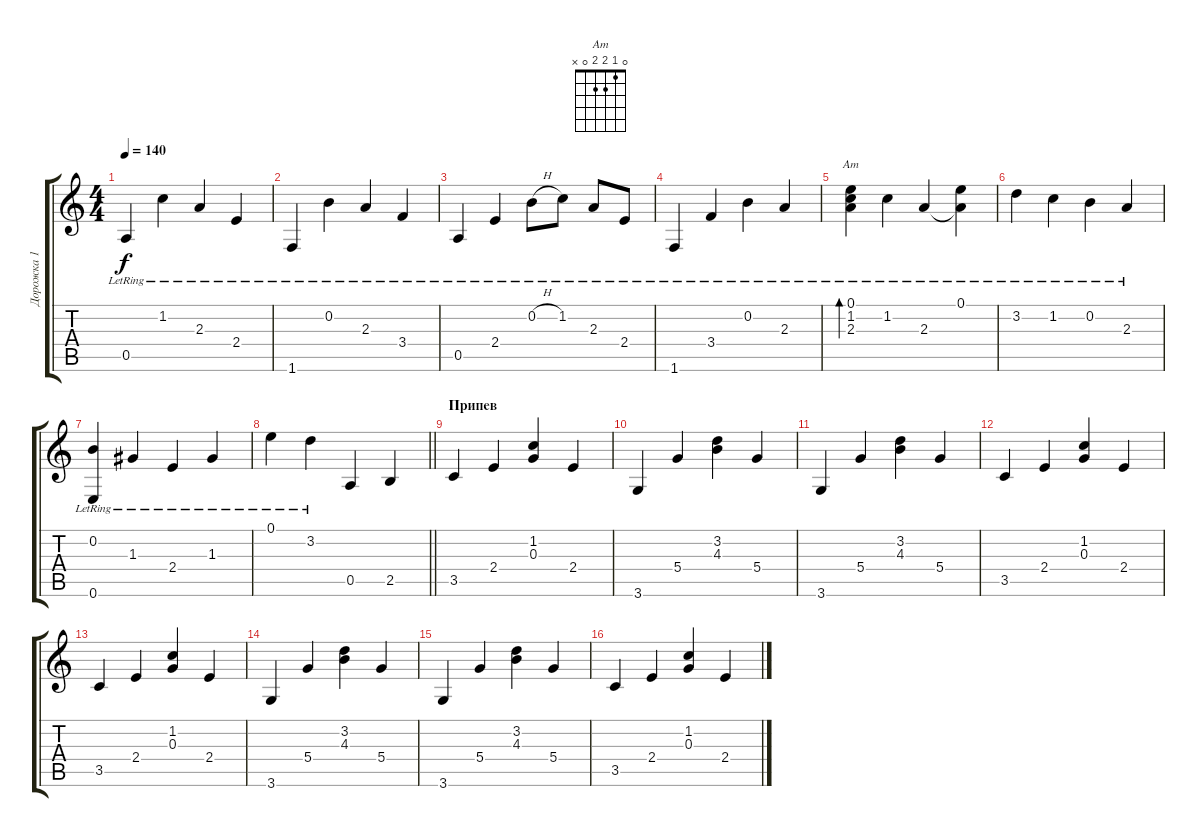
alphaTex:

\track ("Дорожка 1" "Дорожка 1") {instrument acousticguitarsteel}
\staff {score tabs}
\tuning (E4 B3 G3 D3 A2 E2) {hide}
\chord ("Am" 0 1 2 2 0 x)
\ts (4 4)
\tempo 140
\clef g2
\ks c
0.5{lr}.4{dy f} 1.2{lr}.4 2.3{lr}.4 2.4{lr}.4 |
1.6{lr}.4 0.2{lr}.4 2.3{lr}.4 3.4{lr}.4 |
0.5{lr}.4 2.4{lr}.4 0.2{h lr}.8 1.2{lr}.8 2.3{lr}.8 2.4{lr}.8 |
1.6{lr}.4 3.4{lr}.4 0.2{lr}.4 2.3{lr}.4 |
(0.1{lr} 1.2{lr} 2.3{lr}).4{bd 120 ch "Am"} 1.2{lr}.4 2.3{lr}.4 (0.1{lr} 2.3{t}).4 |
3.2{lr}.4 1.2{lr}.4 0.2{lr}.4 2.3{lr}.4 |
(0.2{lr} 0.6{lr}).4 1.3{lr}.4 2.4{lr}.4 1.3{lr}.4 |
\barLineRight lightlight
0.1{lr}.4 3.2{lr}.4 0.5.4{balance 0} 2.5.4 |
\section ("" "Припев")
3.5.4{balance 0} 2.4.4 (1.2 0.3).4 2.4.4 |
3.6.4 5.4.4 (3.2 4.3).4 5.4.4 |
3.6.4 5.4.4 (3.2 4.3).4 5.4.4 |
3.5.4 2.4.4 (1.2 0.3).4 2.4.4 |
3.5.4 2.4.4 (1.2 0.3).4 2.4.4 |
3.6.4 5.4.4 (3.2 4.3).4 5.4.4 |
3.6.4 5.4.4 (3.2 4.3).4 5.4.4 |
3.5.4 2.4.4 (1.2 0.3).4 2.4.4
